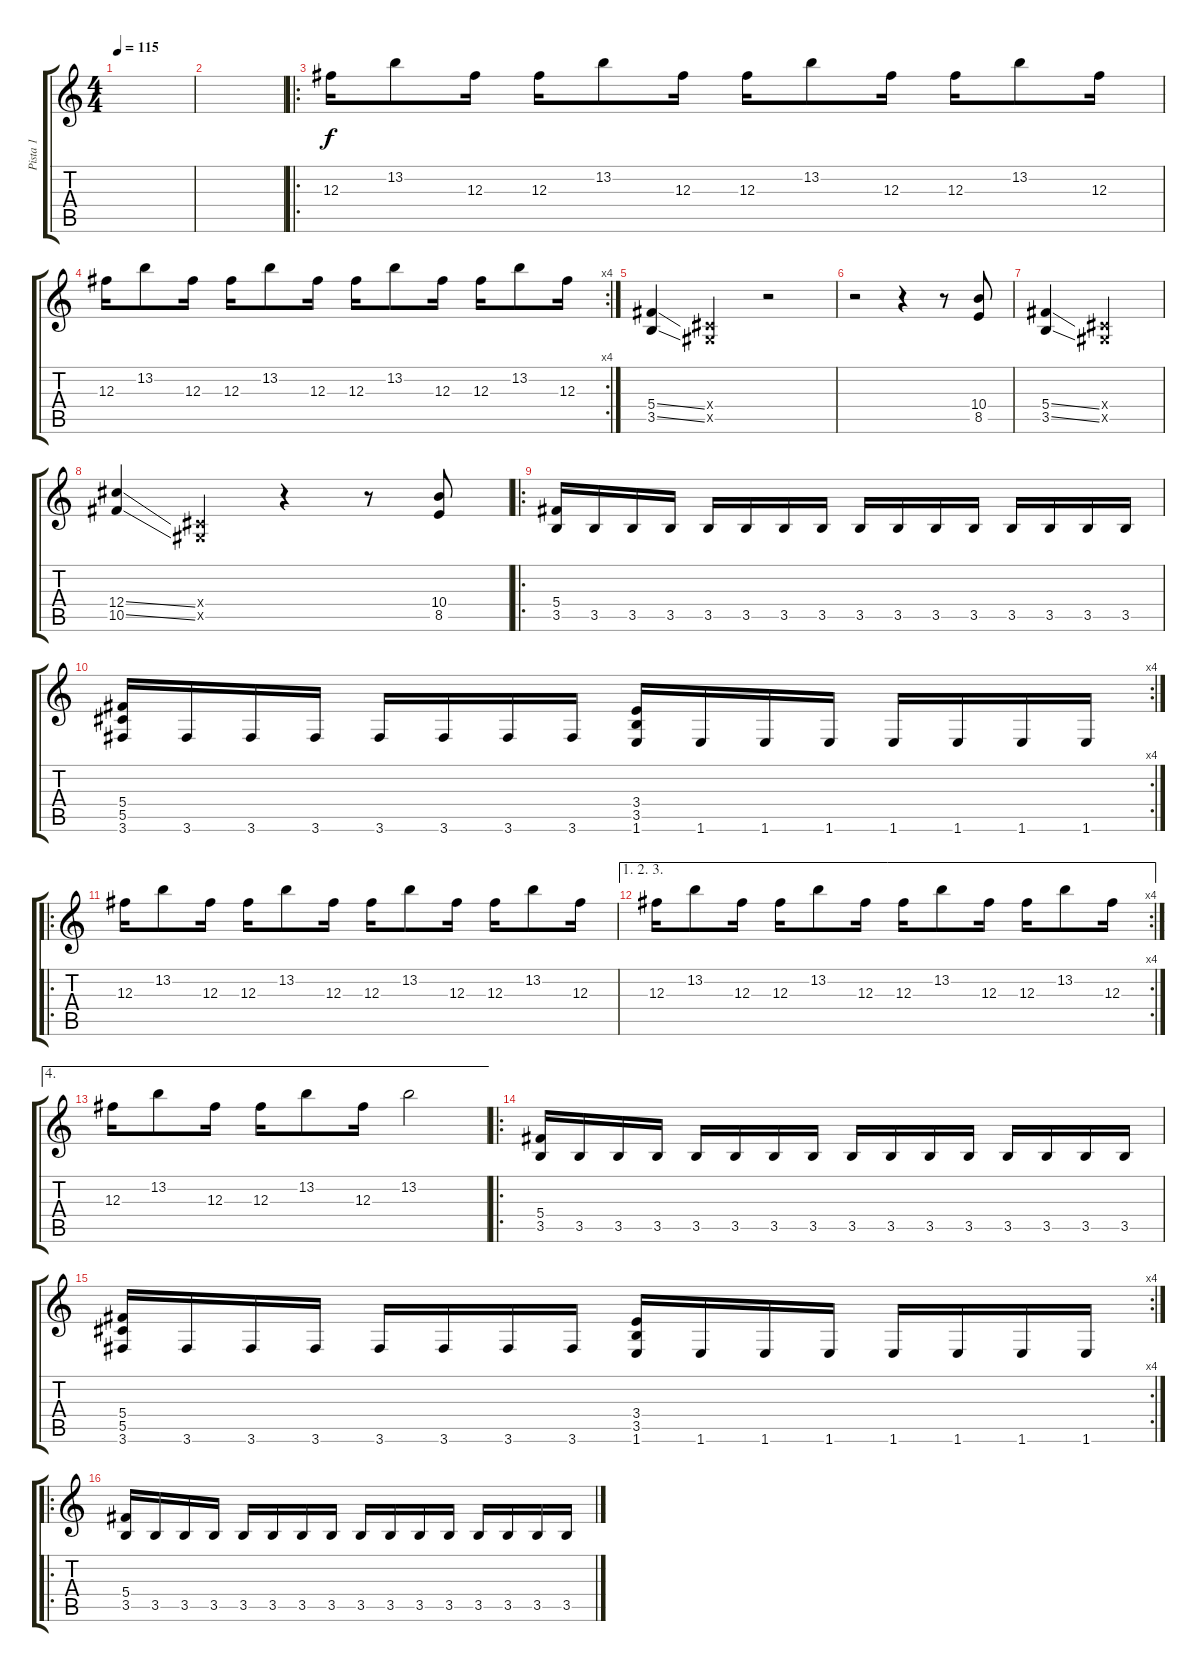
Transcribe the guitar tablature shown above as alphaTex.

\track ("Pista 1" "Pista 1") {instrument distortionguitar}
\staff {score tabs}
\tuning (Eb4 Bb3 Gb3 Db3 Ab2 Eb2) {hide}
\ts (4 4)
\tempo 115
\clef g2
\ks c
|
|
\ro
12.3.16{volume 8} 13.2.8 12.3.16 12.3.16 13.2.8 12.3.16 12.3.16 13.2.8 12.3.16 12.3.16 13.2.8 12.3.16 |
\rc 4
12.3.16{volume 8} 13.2.8 12.3.16 12.3.16 13.2.8 12.3.16 12.3.16 13.2.8 12.3.16 12.3.16 13.2.8 12.3.16 |
(5.4{ss} 3.5{ss}).4 (0.4{x} 0.5{x}).4 r.2 |
r.2 r.4 r.8 (10.4 8.5).8 |
(5.4{ss} 3.5{ss}).4 (0.4{x} 0.5{x}).4 |
(12.4{ss} 10.5{ss}).4 (0.4{x} 0.5{x}).4 r.4 r.8 (10.4 8.5).8 |
\ro
(5.4 3.5).16 3.5.16 3.5.16 3.5.16 3.5.16 3.5.16 3.5.16 3.5.16 3.5.16 3.5.16 3.5.16 3.5.16 3.5.16 3.5.16 3.5.16 3.5.16 |
\rc 4
(5.4 5.5 3.6).16 3.6.16 3.6.16 3.6.16 3.6.16 3.6.16 3.6.16 3.6.16 (3.4 3.5 1.6).16 1.6.16 1.6.16 1.6.16 1.6.16 1.6.16 1.6.16 1.6.16 |
\ro
12.3.16{volume 8} 13.2.8 12.3.16 12.3.16 13.2.8 12.3.16 12.3.16 13.2.8 12.3.16 12.3.16 13.2.8 12.3.16 |
\ae (1 2 3)
\rc 4
12.3.16{volume 8} 13.2.8 12.3.16 12.3.16 13.2.8 12.3.16 12.3.16 13.2.8 12.3.16 12.3.16 13.2.8 12.3.16 |
\ae 4
12.3.16{volume 8} 13.2.8 12.3.16 12.3.16 13.2.8 12.3.16 13.2.2 |
\ro
(5.4 3.5).16 3.5.16 3.5.16 3.5.16 3.5.16 3.5.16 3.5.16 3.5.16 3.5.16 3.5.16 3.5.16 3.5.16 3.5.16 3.5.16 3.5.16 3.5.16 |
\rc 4
(5.4 5.5 3.6).16 3.6.16 3.6.16 3.6.16 3.6.16 3.6.16 3.6.16 3.6.16 (3.4 3.5 1.6).16 1.6.16 1.6.16 1.6.16 1.6.16 1.6.16 1.6.16 1.6.16 |
\ro
(5.4 3.5).16 3.5.16 3.5.16 3.5.16 3.5.16 3.5.16 3.5.16 3.5.16 3.5.16 3.5.16 3.5.16 3.5.16 3.5.16 3.5.16 3.5.16 3.5.16
